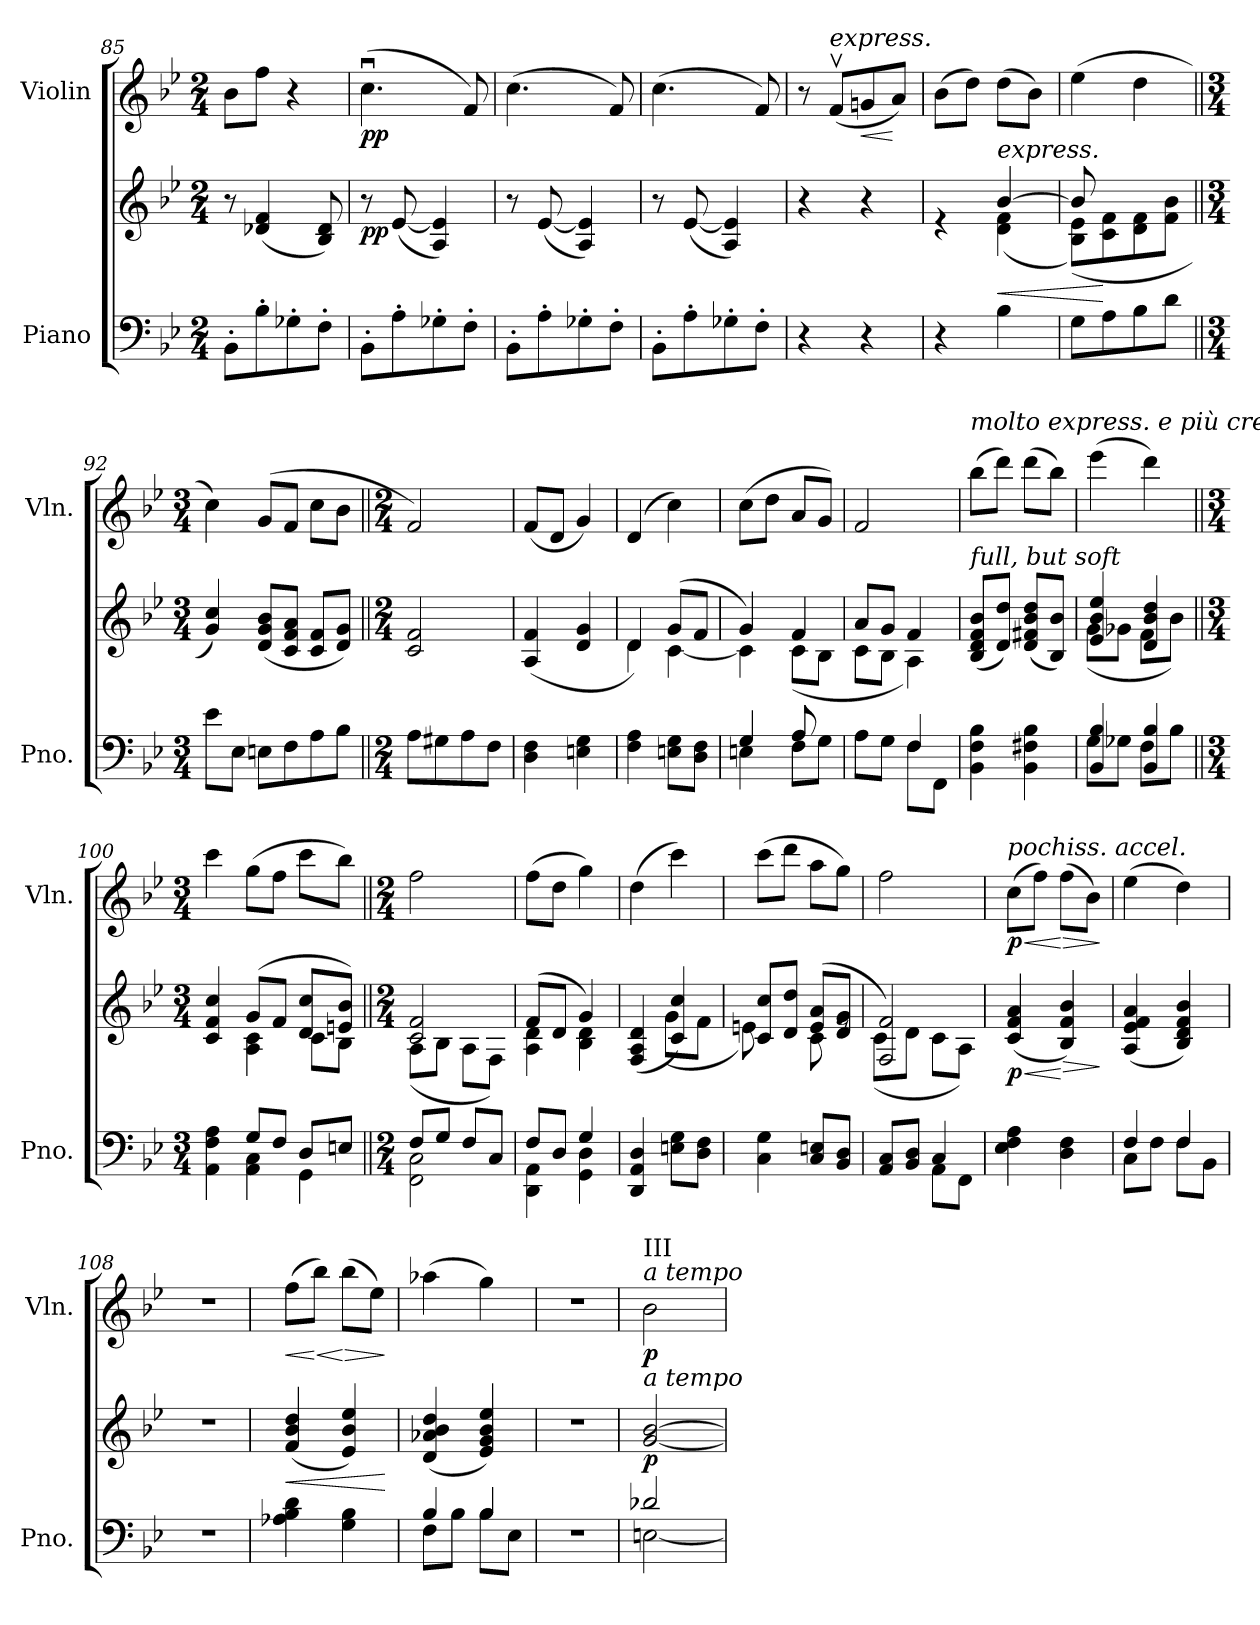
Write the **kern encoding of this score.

**kern	**kern	**dynam	**kern	**dynam
*part2	*part2	*part2	*part1	*part1
*staff3	*staff2	*staff2/3	*staff1	*staff1
*I"Piano	*	*	*I"Violin	*
*I'Pno.	*	*	*I'Vln.	*
*clefF4	*clefG2	*	*clefG2	*
*k[b-e-]	*k[b-e-]	*	*k[b-e-]	*
*M2/4	*M2/4	*	*M2/4	*
=85	=85	=85	=85	=85
8BB-'\L	8r	.	8b-\L	.
8B-'\	(4d-X/ 4f/	.	8ff\J	.
8G-X'\	.	.	4r	.
8F'\J	8B-/ 8d-/)	.	.	.
=86	=86	=86	=86	=86
!	!	!LO:DY:b	!	!LO:DY:b
8BB-'\L	8r	pp	(4.ccu\	pp
8A'\	([8e-/	.	.	.
8G-X'\	4A/ 4e-/])	.	.	.
8F'\J	.	.	8f/)	.
=87	=87	=87	=87	=87
8BB-'\L	8r	.	(4.cc\	.
8A'\	([8e-/	.	.	.
8G-X'\	4A/ 4e-/])	.	.	.
8F'\J	.	.	8f/)	.
=88	=88	=88	=88	=88
8BB-'\L	8r	.	(4.cc\	.
8A'\	([8e-/	.	.	.
8G-X'\	4A/ 4e-/])	.	.	.
8F'\J	.	.	8f/)	.
!!LO:LB:g=z
=89	=89	=89	=89	=89
4r	4r	.	8r	.
!	!	!	!LO:TX:a:i:t=express.	!
.	.	.	(8fv/L	.
!	!	!	!	!LO:HP:b
4r	4r	.	8gn/	<
.	.	.	8a/J)	[
=90	=90	=90	=90	=90
*	*^	*	*	*
4r	4re	4ryy	.	(8b-\L	.
.	.	.	.	8dd\J)	.
!	!LO:TX:a:i:t=express.	!	!	!	!
!	!	!	!LO:HP:b	!	!
4B-\	[4b-/	(4d\ 4f\	<	(8dd\L	.
.	.	.	.	8b-\J)	.
=91	=91	=91	=91	=91	=91
8G\L	8b-/]	(8B-\ 8e-\L)	.	(4ee-\	.
8A\	8rgyy	8c\ 8f\	[	.	.
8B-\	4rgyy	8d\ 8f\	.	4dd\	.
8d\J	.	8f\ 8b-\J	.	.	.
*	*v	*v	*	*	*
=92||	=92||	=92||	=92||	=92||
*M3/4	*M3/4	*	*M3/4	*
8e-\L	4g/ 4cc/)	.	4cc\)	.
8E-\J	.	.	.	.
8En\L	(8d/ 8g/ 8b-/L	.	(8g/L	.
8F\	8c/ 8f/ 8a/J	.	8f/J	.
8A\	8c/ 8f/L	.	8cc\L	.
8B-\J	8d/ 8g/J)	.	8b-\J	.
=93||	=93||	=93||	=93||	=93||
*M2/4	*M2/4	*	*M2/4	*
8A\L	2c/ 2f/	.	2f/)	.
8G#X\	.	.	.	.
8A\	.	.	.	.
8F\J	.	.	.	.
=94	=94	=94	=94	=94
4D\ 4F\	(4A/ 4f/	.	(>8f/L	.
.	.	.	8d/J	.
4En\ 4G\	4d/ 4g/	.	4g/)	.
=95	=95	=95	=95	=95
*	*^	*	*	*
4F\ 4A\	4d/)	4d\	.	(4d/	.
8En\ 8G\L	(8g/L	[4c\	.	4cc\)	.
8D\ 8F\J	8f/J	.	.	.	.
=96	=96	=96	=96	=96	=96
*^	*	*	*	*	*
4G/	4En\	4g/)	4c\]	.	(8cc\L	.
.	.	.	.	.	8dd\J	.
8A/	8F\L	4f/	(8c\L	.	8a/L	.
8rFyy	8G\J	.	8B-\J	.	8g/J)	.
!!LO:LB:g=z
=97	=97	=97	=97	=97	=97	=97
8A\L	4ryy	8a/L	8c\L	.	2f/	.
8G\J	.	8g/J	8B-\J	.	.	.
4F/	8F\L	4f/	4A\)	.	.	.
.	8FF\J	.	.	.	.	.
*	*	*v	*v	*	*	*
=98	=98	=98	=98	=98	=98
!	!	!	!	!LO:TX:a:i:t=molto express. e più cresc.	!
!	!	!LO:TX:a:i:t=full, but soft	!	!	!
*v	*v	*	*	*	*
4BB-\ 4F\ 4B-\	(8B-/ 8d/ 8f/ 8b-/L	.	(8bb-\L	.
.	8d/ 8dd/J)	.	8ddd\J)	.
4BB-\ 4F#X\ 4B-\	(8d/ 8f#X/ 8b-/ 8dd/L	.	(8ddd\L	.
.	8B-/ 8b-/J)	.	8bb-\J)	.
=99	=99	=99	=99	=99
*^	*^	*	*	*
4BB-/ 4B-/	8G\L	4e-/ 4b-/ 4ee-/	(8g\L	.	(4eee-\	.
.	8G-X\J	.	8g-X\J	.	.	.
4BB-/ 4B-/	8F\L	4d/ 4b-/ 4dd/	8f\L	.	4ddd\)	.
.	8B-\J	.	8b-\J)	.	.	.
=100||	=100||	=100||	=100||	=100||	=100||	=100||
*M3/4	*	*M3/4	*	*	*M3/4	*
4AA\ 4F\ 4A\	4ryy	4c/ 4f/ 4cc/	4ryy	.	4ccc\	.
8G/L	4AA\ 4C\	(8g/L	4A\ 4c\	.	(8gg\L	.
8F/J	.	8f/J	.	.	8ff\J	.
8D/L	4GG\	8d/ 8cc/L	8c\L	.	8ccc\L	.
8En/J	.	8en/ 8b-/J)	8B-\J	.	8bb-\J)	.
=101||	=101||	=101||	=101||	=101||	=101||	=101||
*M2/4	*	*M2/4	*	*	*M2/4	*
8F/L	2FF\ 2C\	2c/ 2f/	(8A\L	.	2ff\	.
8G/J	.	.	8B-\J	.	.	.
8F/L	.	.	8A\L	.	.	.
8C/J	.	.	8F\J)	.	.	.
=102	=102	=102	=102	=102	=102	=102
8F/L	4DD\ 4AA\	(8f/L	4A\ 4d\	.	(>8ff\L	.
8D/J	.	8d/J	.	.	8dd\J	.
4G/	4GG\ 4D\	4g/)	4B-\ 4d\	.	4gg\)	.
*v	*v	*	*	*	*	*
=103	=103	=103	=103	=103	=103
4DD/ 4AA/ 4D/	(4F/ 4A/ 4d/	4ryy	.	(4dd\	.
8En\ 8G\L	4c/ 4cc/)	(8g\L	.	4ccc\)	.
8D\ 8F\J	.	8f\J	.	.	.
!!LO:LB:g=z
=104	=104	=104	=104	=104	=104
4C\ 4G\	8c/ 8cc/L	8en\)	.	(8ccc\L	.
.	8d/ 8dd/J	8ryy	.	8ddd\J	.
8C/ 8En/L	(8e/ 8a/L	8c\	.	8aa\L	.
8BB-/ 8D/J	8d/ 8g/J	8re	.	8gg\J)	.
=105	=105	=105	=105	=105	=105
*^	*	*	*	*	*
8AA/ 8C/L	4ryy	2F/ 2f/)	(8c\L	.	2ff\	.
8BB-/ 8D/J	.	.	8d\J	.	.	.
4C/	8AA\L	.	8c\L	.	.	.
.	8FF\J	.	8A\J)	.	.	.
=106	=106	=106	=106	=106	=106	=106
!	!	!	!	!	!LO:TX:a:i:t=pochiss. accel.	!
!	!	!LO:TX:a:i:t=pochiss. accel.	!	!	!	!
!	!	!	!	!LO:HP:b	!	!LO:HP:b
!	!	!	!	!LO:DY:n=1:b	!	!LO:DY:n=1:b
*v	*v	*	*	*	*	*
*	*v	*v	*	*	*
4E-\ 4F\ 4A\	(4c/ 4f/ 4a/	< p	(8cc\L	< p
.	.	.	8ff\J)	.
!	!	!LO:HP:n=1:b	!	!LO:HP:n=1:b
4D\ 4F\	4B-/ 4f/ 4b-/)	[ >	(8ff\L	[ >
.	.	.	8b-\J)	.
.	.	]	.	]
=107	=107	=107	=107	=107
*^	*	*	*	*
4F/	8C\L	(4A/ 4e-/ 4f/ 4a/	.	(4ee-\	.
.	8F\J	.	.	.	.
4F/	8F\L	4B-/ 4d/ 4f/ 4b-/)	.	4dd\)	.
.	8BB-\J	.	.	.	.
*v	*v	*	*	*	*
=108	=108	=108	=108	=108
2r	2r	.	2r	.
=109	=109	=109	=109	=109
!	!	!LO:HP:b	!	!
!	!	!LO:HP:n=1:b	!	!LO:HP:b
4A-X\ 4B-\ 4d\	(4f/ 4b-/ 4dd/	< <	(8ff\L	<
!	!	!	!	!LO:HP:n=1:b
.	.	.	8bb-\J)	[ <
!	!	!	!	!LO:HP:n=1:b
4G\ 4B-\	4e-/ 4b-/ 4ee-/)	] ]	(8bb-\L	[ >
.	.	.	8ee-\J)	.
.	.	[	.	]
=110	=110	=110	=110	=110
*^	*	*	*	*
4B-/	8F\L	(4d/ 4a-X/ 4b-/ 4dd/	.	(4aa-X\	.
.	8B-\J	.	.	.	.
4B-/	8B-\L	4e-/ 4g/ 4b-/ 4ee-/)	.	4gg\)	.
.	8E-\J	.	.	.	.
*v	*v	*	*	*	*
.	.	[	.	.
=111	=111	=111	=111	=111
2r	2r	.	2r	.
=112	=112	=112	=112	=112
*^	*	*	*	*
!	!	!	!	!LO:TX:a:i:t=a tempo	!
!	!	!	!	!LO:TX:a:t=III	!
!	!	!LO:TX:a:i:t=a tempo	!	!	!
!	!	!	!LO:DY:b	!	!LO:DY:b
2d-X/	[2En\	[2g/ [2b-/	p	2b-\	p
*v	*v	*	*	*	*
=	=	=	=	=
*-	*-	*-	*-	*-
